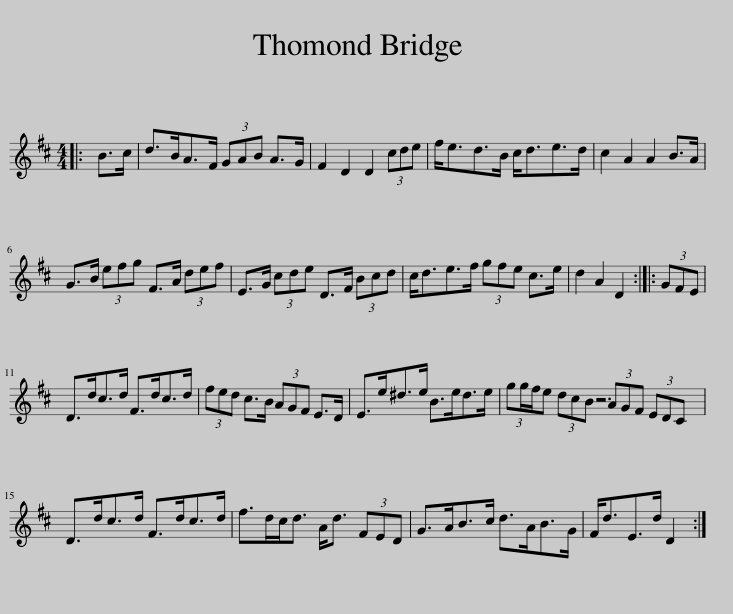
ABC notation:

X:1
L:1/8
M:4/4
I:linebreak $
K:D
V:1 treble
V:1
|: B>c | d>BA>F (3GAB A>G | F2 D2 D2 (3cde | f<ed>B c<de>d | c2 A2 A2 B>A |$ %5
 G>B (3efg F>A (3def | E>G (3cde D>F (3Bcd | c<de>f (3gfe c>e | d2 A2 D2 :: (3GFE |$ %10
 D>dc>d F>dc>d | (3fed c>B (3AGF E>D | E>e^d>e B>ed>e | (3gg/f/e (3dcB (3AGF (3EDC x/24 |$ D>dc>d F>dc>d | %15
 f>dc<d A<d (3FED | G>AB>c d>AB>G | F<dE>d D2 :| %18
